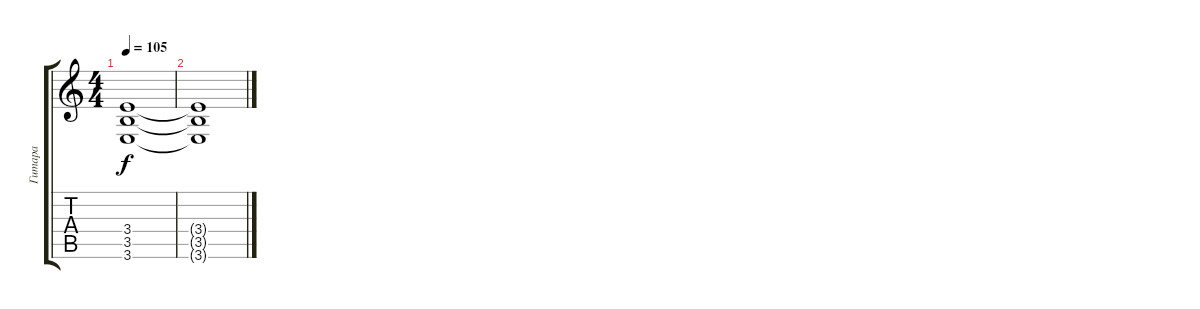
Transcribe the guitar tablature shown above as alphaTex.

\track ("Гитара" "Гитара") {instrument distortionguitar}
\staff {score tabs}
\tuning (Eb4 Bb3 Gb3 Db3 Ab2 Db2) {hide}
\ts (4 4)
\tempo 105
\clef g2
\ks c
(3.4{t} 3.5{t} 3.6{t}).1{dy f} |
(3.4{t} 3.5{t} 3.6{t}).1
